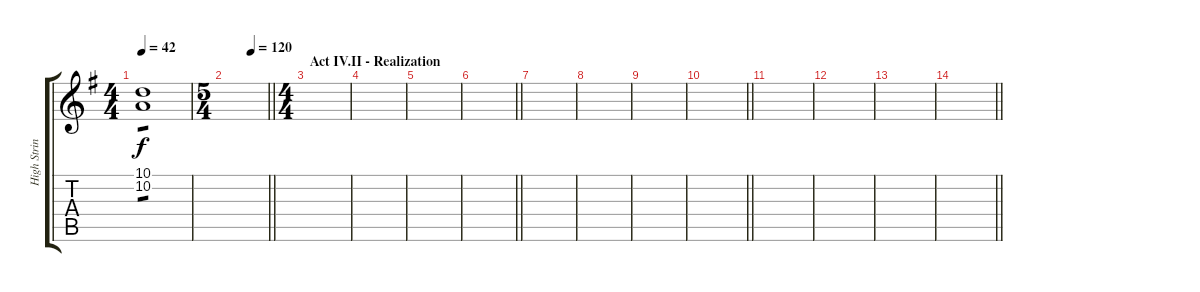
\track ("High Strings Standard" "High Strin") {instrument stringensemble1}
\staff {score tabs}
\tuning (E4 B3 G3 D3 A2 E2) {hide}
\ts (4 4)
\tempo 42
\clef g2
\ks eminor
(10.1 10.2).1{tp 1 dy f} |
\ts (5 4)
\tempo (120 0.6)
\barLineRight lightlight
|
\ts (4 4)
\section ("" "Act IV.II - Realization")
|
|
|
\barLineRight lightlight
|
|
|
|
\barLineRight lightlight
|
|
|
|
\barLineRight lightlight
